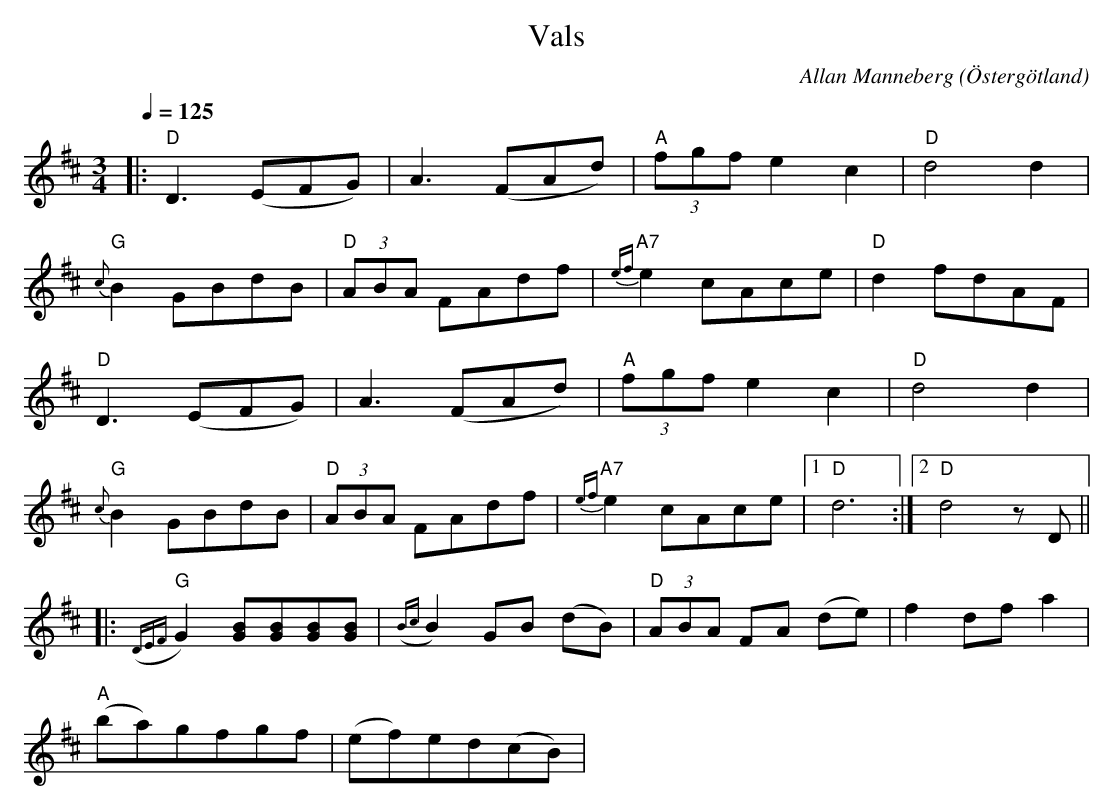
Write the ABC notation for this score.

X:1
T:Vals
O:Östergötland
C:Allan Manneberg
Q:1/4=125
M: 3/4
L: 1/8
K: D
|: "D"D3(EFG) | A3(FAd) |"A" (3fgf e2 c2|"D" d4 d2|
"G" {c}B2 GBdB| "D" (3ABA FAdf | "A7" {ef}e2 cAce|"D" d2 fdAF|
"D"D3(EFG) | A3(FAd) |"A" (3fgf e2 c2|"D" d4 d2|
"G" {c}B2 GBdB| "D" (3ABA FAdf | "A7" {ef}e2 cAce|1"D" d6 :|2 "D" d4 z D||
|:"G"({DEF}G2) [GB][GB][GB][GB]|({Bc}B2) GB (dB)|"D"(3ABA FA (de)|f2 df a2|
"A"(ba)gfgf| (ef)ed(cB)|
